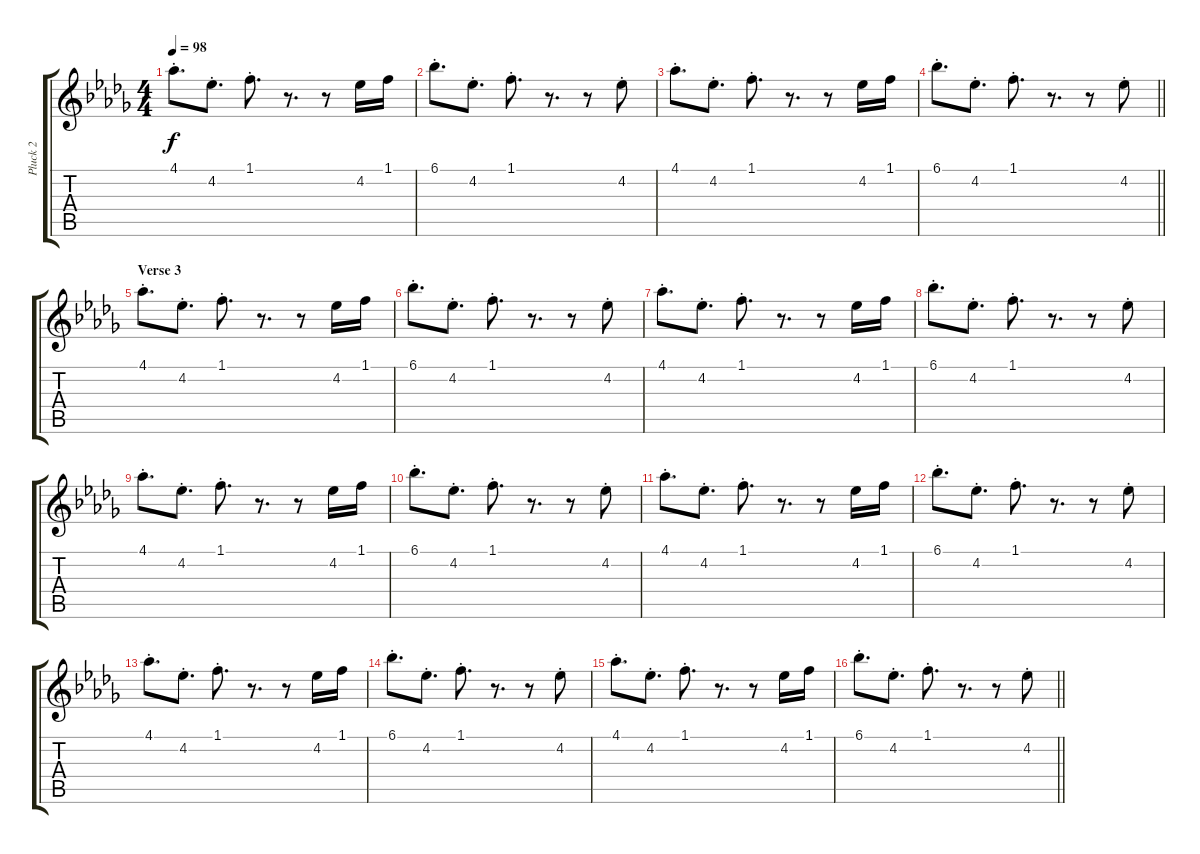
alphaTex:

\track ("Pluck 2" "Pluck 2") {instrument fx5brightness}
\staff {score tabs}
\tuning (E5 B4 G4 D4 A3 E3) {hide}
\ts (4 4)
\tempo 98
\clef g2
\ks db
4.1{st}.8{d dy f} 4.2{st}.8{d} 1.1{st}.8{d} r.8{d} r.8 4.2.16 1.1.16 |
6.1{st}.8{d} 4.2{st}.8{d} 1.1{st}.8{d} r.8{d} r.8 4.2{st}.8 |
4.1{st}.8{d} 4.2{st}.8{d} 1.1{st}.8{d} r.8{d} r.8 4.2.16 1.1.16 |
\barLineRight lightlight
6.1{st}.8{d} 4.2{st}.8{d} 1.1{st}.8{d} r.8{d} r.8 4.2{st}.8 |
\section ("" "Verse 3")
4.1{st}.8{d} 4.2{st}.8{d} 1.1{st}.8{d} r.8{d} r.8 4.2.16 1.1.16 |
6.1{st}.8{d} 4.2{st}.8{d} 1.1{st}.8{d} r.8{d} r.8 4.2{st}.8 |
4.1{st}.8{d} 4.2{st}.8{d} 1.1{st}.8{d} r.8{d} r.8 4.2.16 1.1.16 |
6.1{st}.8{d} 4.2{st}.8{d} 1.1{st}.8{d} r.8{d} r.8 4.2{st}.8 |
4.1{st}.8{d} 4.2{st}.8{d} 1.1{st}.8{d} r.8{d} r.8 4.2.16 1.1.16 |
6.1{st}.8{d} 4.2{st}.8{d} 1.1{st}.8{d} r.8{d} r.8 4.2{st}.8 |
4.1{st}.8{d} 4.2{st}.8{d} 1.1{st}.8{d} r.8{d} r.8 4.2.16 1.1.16 |
6.1{st}.8{d} 4.2{st}.8{d} 1.1{st}.8{d} r.8{d} r.8 4.2{st}.8 |
4.1{st}.8{d} 4.2{st}.8{d} 1.1{st}.8{d} r.8{d} r.8 4.2.16 1.1.16 |
6.1{st}.8{d} 4.2{st}.8{d} 1.1{st}.8{d} r.8{d} r.8 4.2{st}.8 |
4.1{st}.8{d} 4.2{st}.8{d} 1.1{st}.8{d} r.8{d} r.8 4.2.16 1.1.16 |
\barLineRight lightlight
6.1{st}.8{d} 4.2{st}.8{d} 1.1{st}.8{d} r.8{d} r.8 4.2{st}.8
